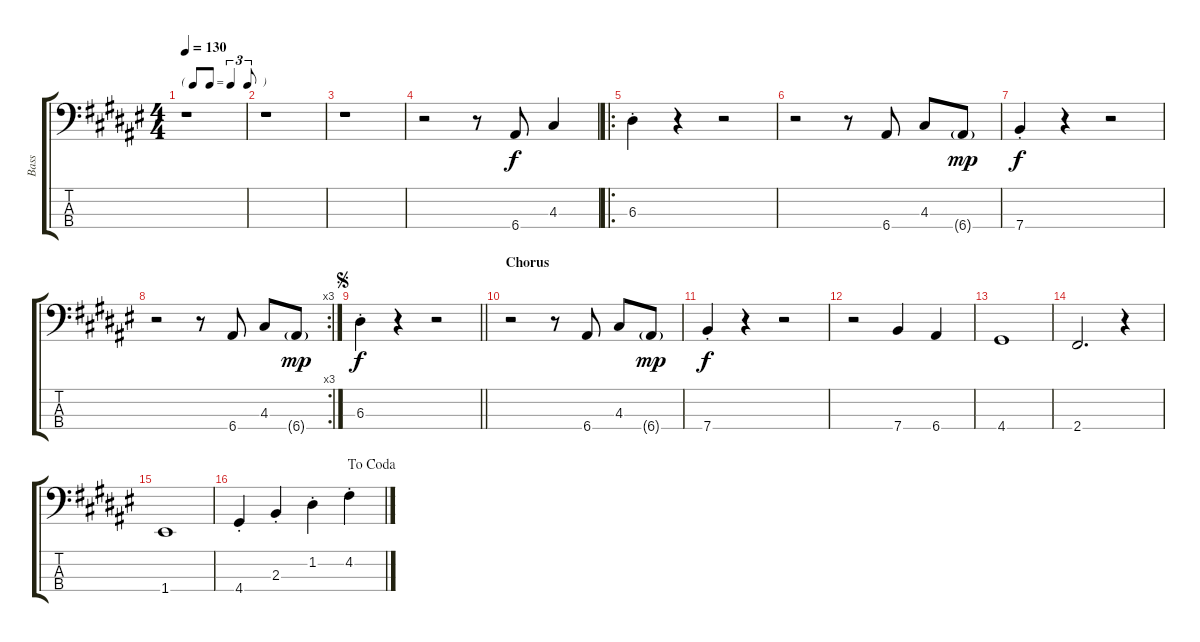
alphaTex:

\track ("Bass" "Bass") {instrument electricbassfinger}
\staff {score tabs}
\tuning (G2 D2 A1 E1) {hide}
\ts (4 4)
\tf triplet8th
\tempo 130
\clef f4
\ks f#
r.1{dy f instrument electricbassfinger} |
r.1 |
r.1 |
r.2 r.8 6.4.8 4.3.4 |
\ro
6.3{st}.4 r.4 r.2 |
r.2 r.8 6.4.8 4.3.8 6.4{g}.8{dy mp} |
7.4{st}.4{dy f} r.4 r.2 |
\rc 3
r.2 r.8 6.4.8 4.3.8 6.4{g}.8{dy mp} |
\jump segno
\barLineRight lightlight
6.3{st}.4{dy f} r.4 r.2 |
\section ("" "Chorus")
r.2 r.8 6.4.8 4.3.8 6.4{g}.8{dy mp} |
7.4{st}.4{dy f} r.4 r.2 |
r.2 7.4.4 6.4.4 |
4.4.1 |
2.4.2{d} r.4 |
1.4.1 |
\jump dacoda
4.4{st}.4 2.3{st}.4 1.2{st}.4 4.2{st}.4
